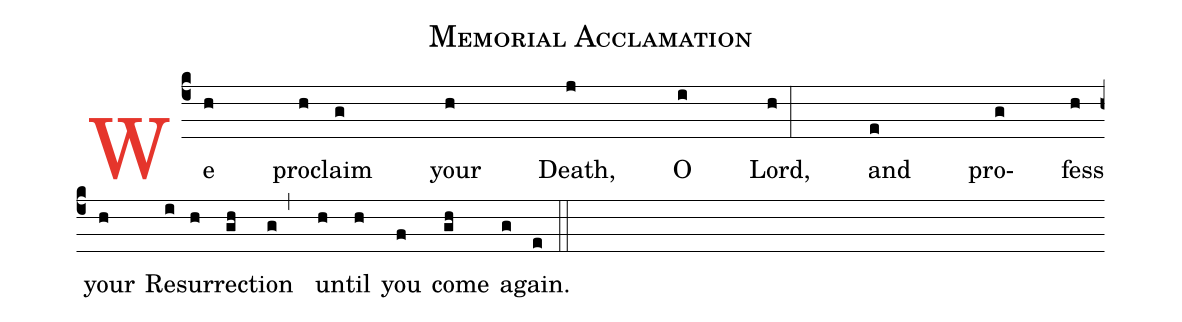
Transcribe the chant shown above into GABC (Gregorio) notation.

name:Memorial Acclamation;
%%
(c4)<c>W</c>e(h) pro(h)claim(g) your(h) Death,(j) O(i) Lord,(h:) and(e) pro(g)fess(hz) your(h) Res(i)ur(h)rec(gh)tion(g,) un(h)til(h) you(f) come(gh) a(g)gain.(e) (::)
